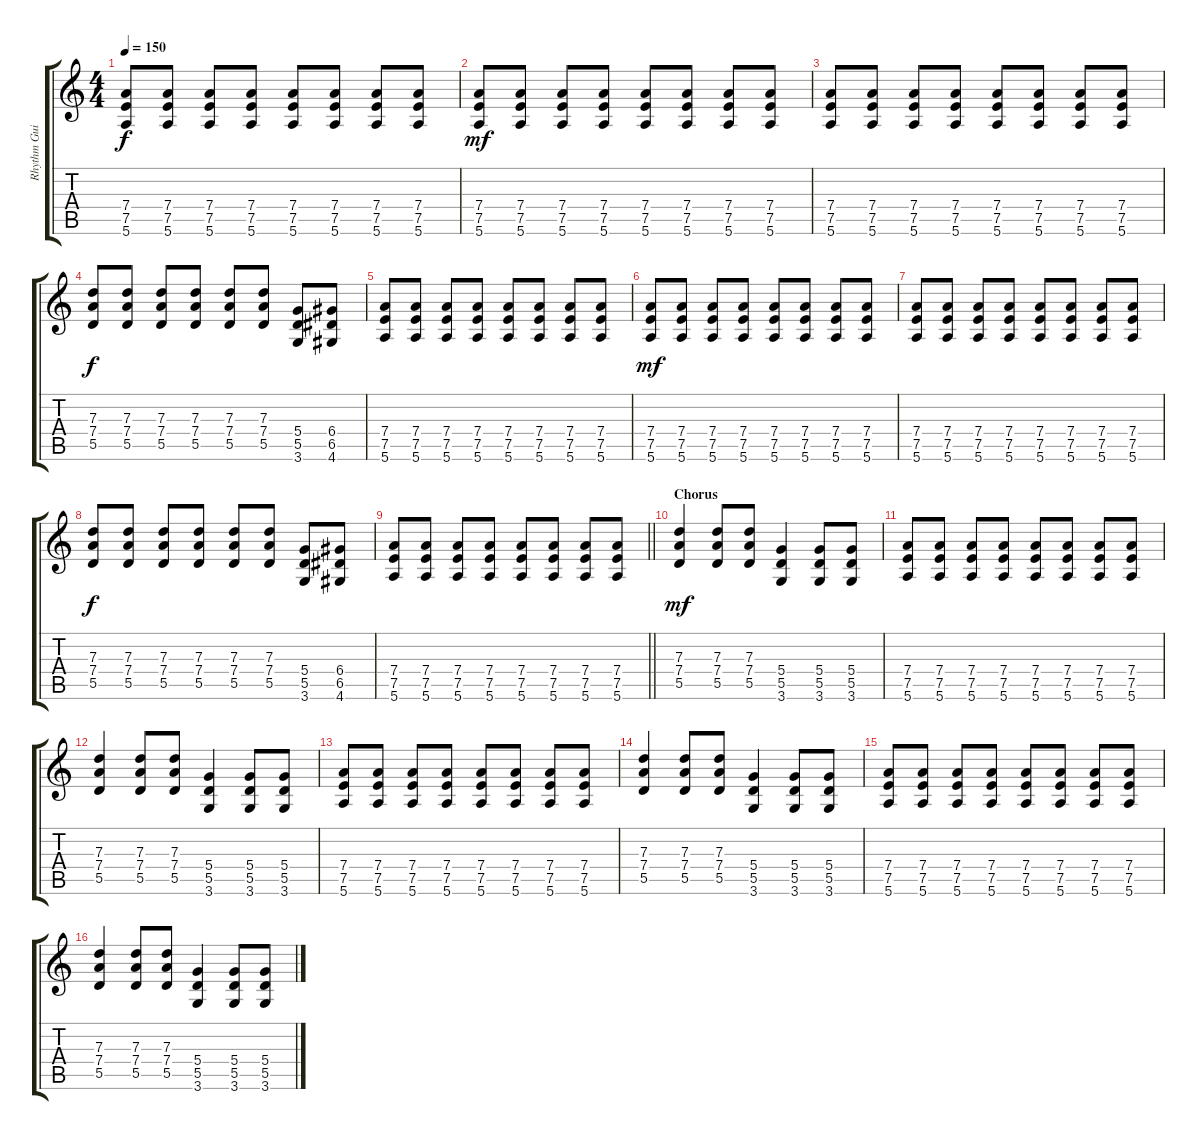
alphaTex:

\track ("Rhythm Guitar" "Rhythm Gui") {instrument distortionguitar}
\staff {score tabs}
\tuning (E4 B3 G3 D3 A2 E2) {hide}
\ts (4 4)
\tempo 150
\clef g2
\ks c
(7.4 7.5 5.6).8{dy f} (7.4 7.5 5.6).8 (7.4 7.5 5.6).8 (7.4 7.5 5.6).8 (7.4 7.5 5.6).8 (7.4 7.5 5.6).8 (7.4 7.5 5.6).8 (7.4 7.5 5.6).8 |
(7.4 7.5 5.6).8{dy mf} (7.4 7.5 5.6).8 (7.4 7.5 5.6).8 (7.4 7.5 5.6).8 (7.4 7.5 5.6).8 (7.4 7.5 5.6).8 (7.4 7.5 5.6).8 (7.4 7.5 5.6).8 |
(7.4 7.5 5.6).8 (7.4 7.5 5.6).8 (7.4 7.5 5.6).8 (7.4 7.5 5.6).8 (7.4 7.5 5.6).8 (7.4 7.5 5.6).8 (7.4 7.5 5.6).8 (7.4 7.5 5.6).8 |
(7.3 7.4 5.5).8{dy f} (7.3 7.4 5.5).8 (7.3 7.4 5.5).8 (7.3 7.4 5.5).8 (7.3 7.4 5.5).8 (7.3 7.4 5.5).8 (5.4 5.5 3.6).8 (6.4 6.5 4.6).8 |
(7.4 7.5 5.6).8 (7.4 7.5 5.6).8 (7.4 7.5 5.6).8 (7.4 7.5 5.6).8 (7.4 7.5 5.6).8 (7.4 7.5 5.6).8 (7.4 7.5 5.6).8 (7.4 7.5 5.6).8 |
(7.4 7.5 5.6).8{dy mf} (7.4 7.5 5.6).8 (7.4 7.5 5.6).8 (7.4 7.5 5.6).8 (7.4 7.5 5.6).8 (7.4 7.5 5.6).8 (7.4 7.5 5.6).8 (7.4 7.5 5.6).8 |
(7.4 7.5 5.6).8 (7.4 7.5 5.6).8 (7.4 7.5 5.6).8 (7.4 7.5 5.6).8 (7.4 7.5 5.6).8 (7.4 7.5 5.6).8 (7.4 7.5 5.6).8 (7.4 7.5 5.6).8 |
(7.3 7.4 5.5).8{dy f} (7.3 7.4 5.5).8 (7.3 7.4 5.5).8 (7.3 7.4 5.5).8 (7.3 7.4 5.5).8 (7.3 7.4 5.5).8 (5.4 5.5 3.6).8 (6.4 6.5 4.6).8 |
\barLineRight lightlight
(7.4 7.5 5.6).8 (7.4 7.5 5.6).8 (7.4 7.5 5.6).8 (7.4 7.5 5.6).8 (7.4 7.5 5.6).8 (7.4 7.5 5.6).8 (7.4 7.5 5.6).8 (7.4 7.5 5.6).8 |
\section ("" "Chorus")
(7.3 7.4 5.5).4{dy mf} (7.3 7.4 5.5).8 (7.3 7.4 5.5).8 (5.4 5.5 3.6).4 (5.4 5.5 3.6).8 (5.4 5.5 3.6).8 |
(7.4 7.5 5.6).8 (7.4 7.5 5.6).8 (7.4 7.5 5.6).8 (7.4 7.5 5.6).8 (7.4 7.5 5.6).8 (7.4 7.5 5.6).8 (7.4 7.5 5.6).8 (7.4 7.5 5.6).8 |
(7.3 7.4 5.5).4 (7.3 7.4 5.5).8 (7.3 7.4 5.5).8 (5.4 5.5 3.6).4 (5.4 5.5 3.6).8 (5.4 5.5 3.6).8 |
(7.4 7.5 5.6).8 (7.4 7.5 5.6).8 (7.4 7.5 5.6).8 (7.4 7.5 5.6).8 (7.4 7.5 5.6).8 (7.4 7.5 5.6).8 (7.4 7.5 5.6).8 (7.4 7.5 5.6).8 |
(7.3 7.4 5.5).4 (7.3 7.4 5.5).8 (7.3 7.4 5.5).8 (5.4 5.5 3.6).4 (5.4 5.5 3.6).8 (5.4 5.5 3.6).8 |
(7.4 7.5 5.6).8 (7.4 7.5 5.6).8 (7.4 7.5 5.6).8 (7.4 7.5 5.6).8 (7.4 7.5 5.6).8 (7.4 7.5 5.6).8 (7.4 7.5 5.6).8 (7.4 7.5 5.6).8 |
(7.3 7.4 5.5).4 (7.3 7.4 5.5).8 (7.3 7.4 5.5).8 (5.4 5.5 3.6).4 (5.4 5.5 3.6).8 (5.4 5.5 3.6).8
